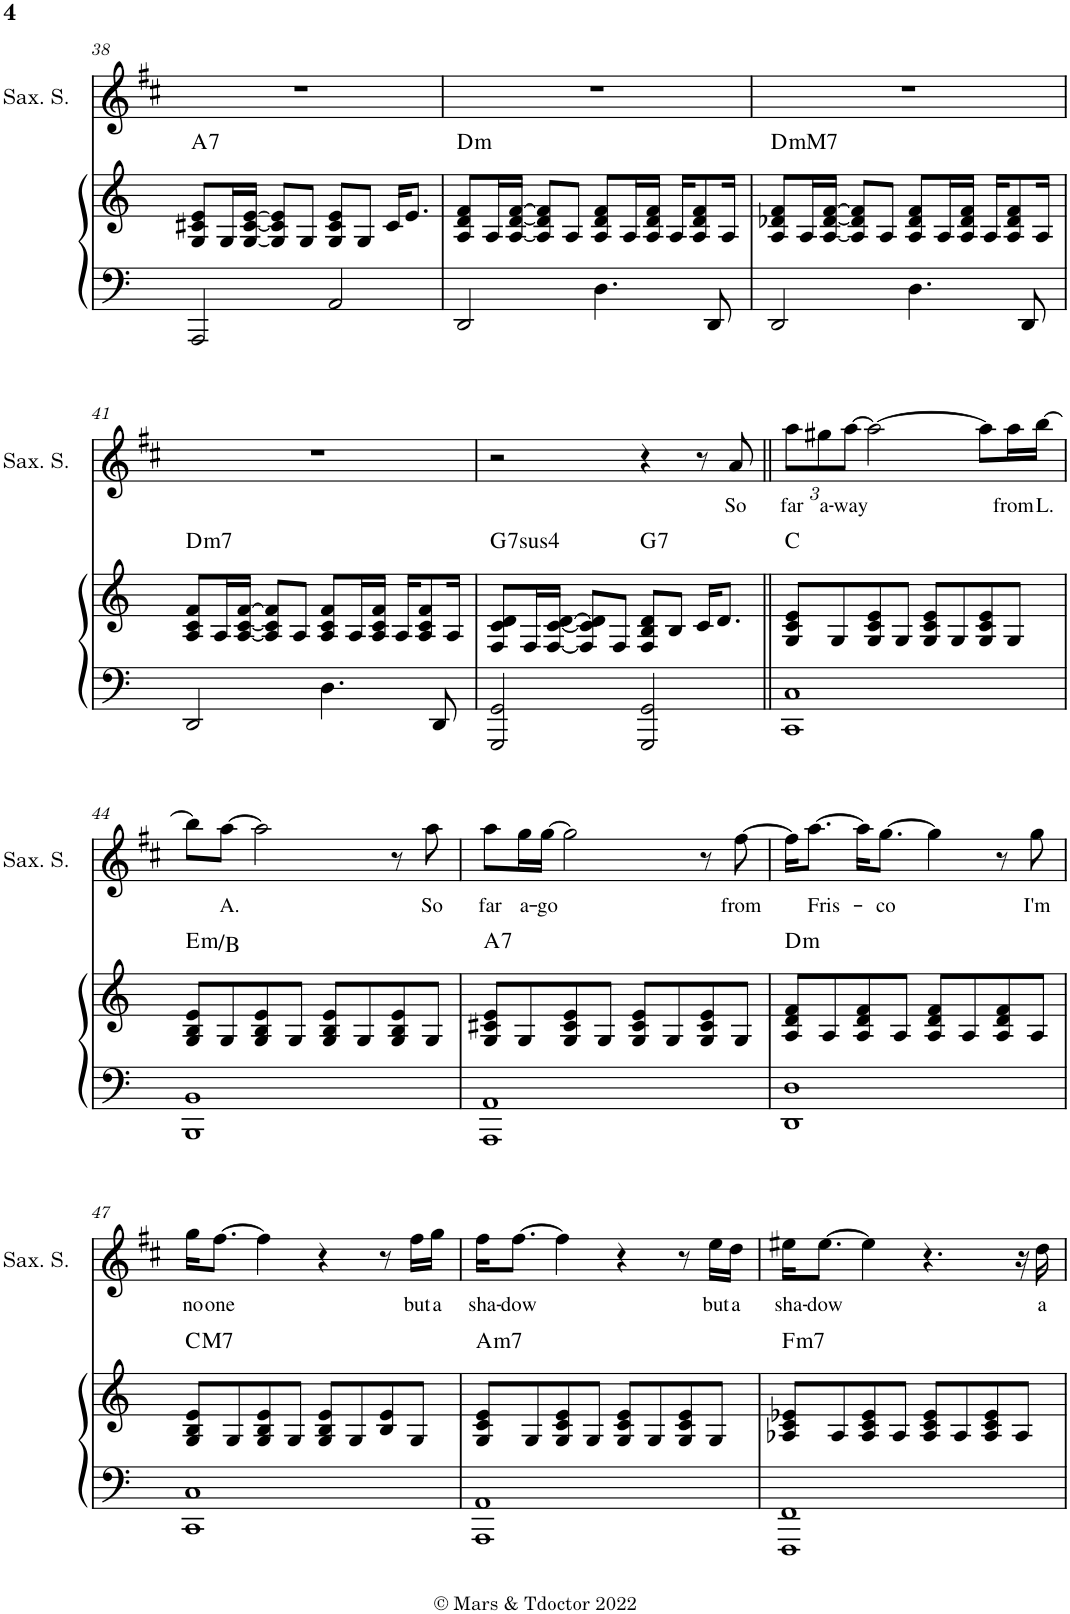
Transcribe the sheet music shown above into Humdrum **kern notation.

**kern	**kern	**harte	**kern	**text
*part2	*part2	*part2	*part1	*part1
*staff3	*staff2	*	*staff1	*staff1
*I"Piano	*	*	*I"Saxophone soprano	*
*I'Pno	*	*	*I'Sax. S.	*
!!LO:PB:g=z
*clefF4	*clefG2	*	*clefG2	*
*	*	*	*Trd1c2	*
*k[]	*k[]	*	*k[f#c#]	*
*M4/4	*M4/4	*	*M4/4	*
=38	=38	=38	=38	=38
!	!	!LO:H:kt=7	!	!
2AAA/	8G/ 8c#X/ 8e/L	A:7	1r	.
.	16G/L	.	.	.
.	[16G/ [16c#/ [16e/JJ	.	.	.
.	8G/] 8c#/] 8e/]L	.	.	.
.	8G/J	.	.	.
2AA/	8G/ 8c#/ 8e/L	.	.	.
.	8G/J	.	.	.
.	16c#/KL	.	.	.
.	8.e/J	.	.	.
=39	=39	=39	=39	=39
!	!	!LO:H:kt=m	!	!
2DD/	8A/ 8d/ 8f/L	D:min	1r	.
.	16A/L	.	.	.
.	[16A/ [16d/ [16f/JJ	.	.	.
.	8A/] 8d/] 8f/]L	.	.	.
.	8A/J	.	.	.
4.D\	8A/ 8d/ 8f/L	.	.	.
.	16A/L	.	.	.
.	16A/ 16d/ 16f/JJ	.	.	.
.	16A/KL	.	.	.
.	8A/ 8d/ 8f/	.	.	.
8DD/	.	.	.	.
.	16A/Jk	.	.	.
=40	=40	=40	=40	=40
!	!	!LO:H:kt=mM7	!	!
2DD/	8A/ 8d-X/ 8f/L	D:minmaj7	1r	.
.	16A/L	.	.	.
.	[16A/ [16d-/ [16f/JJ	.	.	.
.	8A/] 8d-/] 8f/]L	.	.	.
.	8A/J	.	.	.
4.D\	8A/ 8d-/ 8f/L	.	.	.
.	16A/L	.	.	.
.	16A/ 16d-/ 16f/JJ	.	.	.
.	16A/KL	.	.	.
.	8A/ 8d-/ 8f/	.	.	.
8DD/	.	.	.	.
.	16A/Jk	.	.	.
!!LO:LB:g=z
=41	=41	=41	=41	=41
!	!	!LO:H:kt=m7	!	!
2DD/	8A/ 8c/ 8f/L	D:min7	1r	.
.	16A/L	.	.	.
.	[16A/ [16c/ [16f/JJ	.	.	.
.	8A/] 8c/] 8f/]L	.	.	.
.	8A/J	.	.	.
4.D\	8A/ 8c/ 8f/L	.	.	.
.	16A/L	.	.	.
.	16A/ 16c/ 16f/JJ	.	.	.
.	16A/KL	.	.	.
.	8A/ 8c/ 8f/	.	.	.
8DD/	.	.	.	.
.	16A/Jk	.	.	.
=42	=42	=42	=42	=42
!	!	!LO:H:kt=74	!	!
2GGG/ 2GG/	8F/ 8c/ 8d/L	G:sus4(7)	2r	.
.	16F/L	.	.	.
.	[16F/ [16c/ [16d/JJ	.	.	.
.	8F/] 8c/] 8d/]L	.	.	.
.	8F/J	.	.	.
!	!	!LO:H:kt=7	!	!
2GGG/ 2GG/	8F/ 8B/ 8d/L	G:7	4r	.
.	8B/J	.	.	.
.	16c/KL	.	8r	.
.	8.d/J	.	.	.
!	!	!	!	!LO:LY:b
.	.	.	8a/	So
=43||	=43||	=43||	=43||	=43||
*	*	*	*Xbrackettup	*
!	!	!	!	!LO:LY:b
1CC 1C	8G/ 8c/ 8e/L	C:maj	12aa\L	far
!	!	!	!	!LO:LY:b
.	.	.	12gg#X\	a-
.	8G/	.	.	.
!	!	!	!	!LO:LY:b
.	.	.	[12aa\J	-way
.	8G/ 8c/ 8e/	.	2aa\_	.
.	8G/J	.	.	.
.	8G/ 8c/ 8e/L	.	.	.
.	8G/	.	.	.
.	8G/ 8c/ 8e/	.	8aa\L]	.
!	!	!	!	!LO:LY:b
.	8G/J	.	16aa\L	from
!	!	!	!	!LO:LY:b
.	.	.	[16bb\JJ	L.
!!LO:LB:g=z
=44	=44	=44	=44	=44
!	!	!LO:H:kt=m	!	!
1BBB 1BB	8G/ 8B/ 8e/L	E:min/5	8bb\L]	.
!	!	!	!	!LO:LY:b
.	8G/	.	[8aa\J	A.
.	8G/ 8B/ 8e/	.	2aa\]	.
.	8G/J	.	.	.
.	8G/ 8B/ 8e/L	.	.	.
.	8G/	.	.	.
.	8G/ 8B/ 8e/	.	8r	.
!	!	!	!	!LO:LY:b
.	8G/J	.	8aa\	So
=45	=45	=45	=45	=45
!	!	!LO:H:kt=7	!	!LO:LY:b
1AAA 1AA	8G/ 8c#X/ 8e/L	A:7	8aa\L	far
!	!	!	!	!LO:LY:b
.	8G/	.	16gg\L	a-
!	!	!	!	!LO:LY:b
.	.	.	[16gg\JJ	-go
.	8G/ 8c#/ 8e/	.	2gg\]	.
.	8G/J	.	.	.
.	8G/ 8c#/ 8e/L	.	.	.
.	8G/	.	.	.
.	8G/ 8c#/ 8e/	.	8r	.
!	!	!	!	!LO:LY:b
.	8G/J	.	[8ff#\	from
=46	=46	=46	=46	=46
!	!	!LO:H:kt=m	!	!
1DD 1D	8A/ 8d/ 8f/L	D:min	16ff#\KL]	.
!	!	!	!	!LO:LY:b
.	.	.	[8.aa\J	Fris-
.	8A/	.	.	.
.	8A/ 8d/ 8f/	.	16aa\KL]	.
!	!	!	!	!LO:LY:b
.	.	.	[8.gg\J	-co
.	8A/J	.	.	.
.	8A/ 8d/ 8f/L	.	4gg\]	.
.	8A/	.	.	.
.	8A/ 8d/ 8f/	.	8r	.
!	!	!	!	!LO:LY:b
.	8A/J	.	8gg\	I'm
!!LO:LB:g=z
=47	=47	=47	=47	=47
!	!	!LO:H:kt=M7	!	!LO:LY:b
1CC 1C	8G/ 8B/ 8e/L	C:maj7	16gg\KL	no
!	!	!	!	!LO:LY:b
.	.	.	[8.ff#\J	one
.	8G/	.	.	.
.	8G/ 8B/ 8e/	.	4ff#\]	.
.	8G/J	.	.	.
.	8G/ 8B/ 8e/L	.	4r	.
.	8G/	.	.	.
.	8B/ 8e/	.	8r	.
!	!	!	!	!LO:LY:b
.	8G/J	.	16ff#\LL	but
!	!	!	!	!LO:LY:b
.	.	.	16gg\JJ	a
=48	=48	=48	=48	=48
!	!	!LO:H:kt=m7	!	!LO:LY:b
1AAA 1AA	8G/ 8c/ 8e/L	A:min7	16ff#\KL	sha-
!	!	!	!	!LO:LY:b
.	.	.	[8.ff#\J	-dow
.	8G/	.	.	.
.	8G/ 8c/ 8e/	.	4ff#\]	.
.	8G/J	.	.	.
.	8G/ 8c/ 8e/L	.	4r	.
.	8G/	.	.	.
.	8G/ 8c/ 8e/	.	8r	.
!	!	!	!	!LO:LY:b
.	8G/J	.	16ee\LL	but
!	!	!	!	!LO:LY:b
.	.	.	16dd\JJ	a
=49	=49	=49	=49	=49
!	!	!LO:H:kt=m7	!	!LO:LY:b
1FFF 1FF	8A-X/ 8c/ 8e-X/L	F:min7	16ee#X\KL	sha-
!	!	!	!	!LO:LY:b
.	.	.	[8.ee#\J	-dow
.	8A-/	.	.	.
.	8A-/ 8c/ 8e-/	.	4ee#\]	.
.	8A-/J	.	.	.
.	8A-/ 8c/ 8e-/L	.	4.r	.
.	8A-/	.	.	.
.	8A-/ 8c/ 8e-/	.	.	.
.	8A-/J	.	16r	.
!	!	!	!	!LO:LY:b
.	.	.	16dd\	a
=	=	=	=	=
*-	*-	*-	*-	*-
